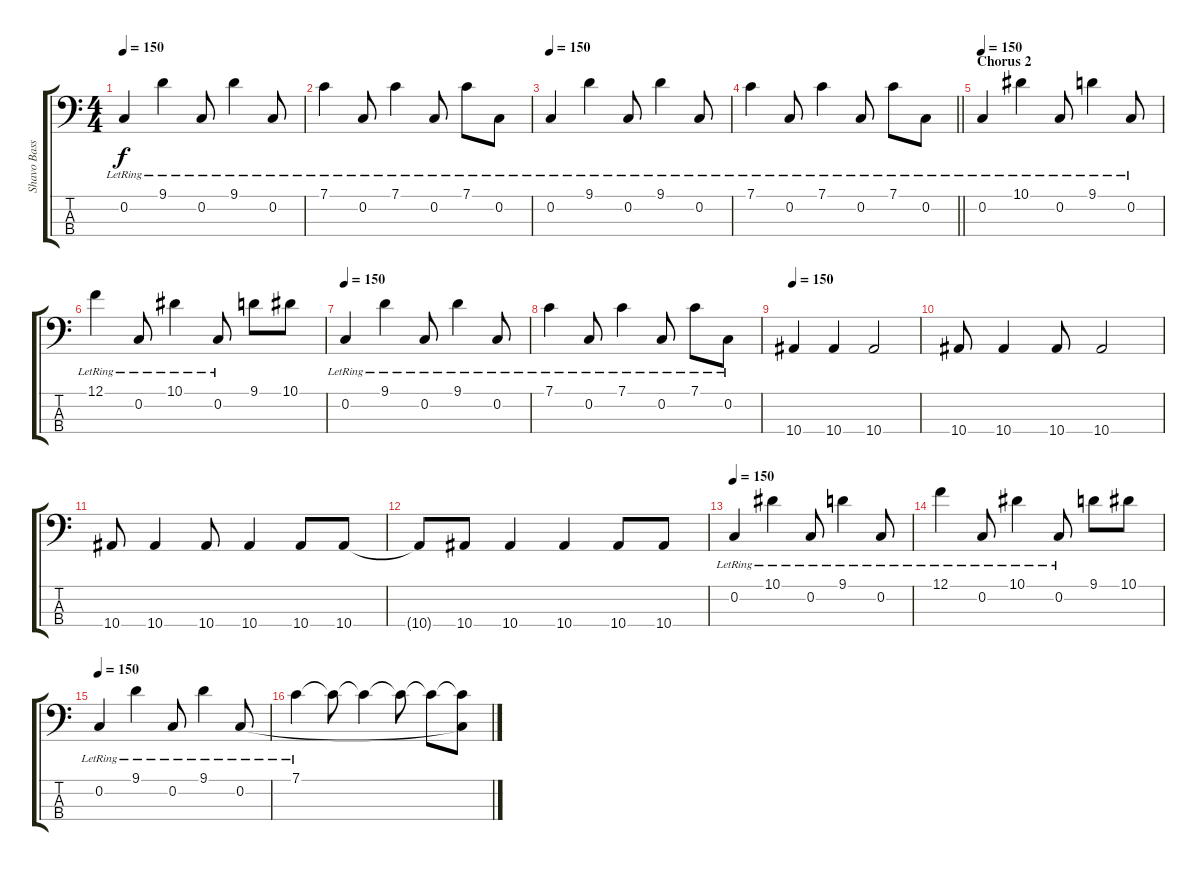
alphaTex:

\track ("Shavo Bass" "Shavo Bass") {instrument electricbassfinger}
\staff {score tabs}
\tuning (F2 C2 G1 C1) {hide}
\ts (4 4)
\tempo 150
\clef f4
\ks c
0.2{lr}.4{dy f} 9.1{lr}.4 0.2{lr}.8 9.1{lr}.4 0.2{lr}.8 |
7.1{lr}.4 0.2{lr}.8 7.1{lr}.4 0.2{lr}.8 7.1{lr}.8 0.2{lr}.8 |
\tempo 150
0.2{lr}.4 9.1{lr}.4 0.2{lr}.8 9.1{lr}.4 0.2{lr}.8 |
\barLineRight lightlight
7.1{lr}.4 0.2{lr}.8 7.1{lr}.4 0.2{lr}.8 7.1{lr}.8 0.2{lr}.8 |
\section ("" "Chorus 2")
\tempo 150
0.2{lr}.4 10.1{lr}.4 0.2{lr}.8 9.1{lr}.4 0.2{lr}.8 |
12.1{lr}.4 0.2{lr}.8 10.1{lr}.4 0.2{lr}.8 9.1.8 10.1.8 |
\tempo 150
0.2{lr}.4 9.1{lr}.4 0.2{lr}.8 9.1{lr}.4 0.2{lr}.8 |
7.1{lr}.4 0.2{lr}.8 7.1{lr}.4 0.2{lr}.8 7.1{lr}.8 0.2{lr}.8 |
\tempo 150
10.4.4 10.4.4 10.4.2 |
10.4.8 10.4.4 10.4.8 10.4.2 |
10.4.8 10.4.4 10.4.8 10.4.4 10.4.8 10.4.8 |
10.4{t}.8 10.4.8 10.4.4 10.4.4 10.4.8 10.4.8 |
\tempo 150
0.2{lr}.4 10.1{lr}.4 0.2{lr}.8 9.1{lr}.4 0.2{lr}.8 |
12.1{lr}.4 0.2{lr}.8 10.1{lr}.4 0.2{lr}.8 9.1.8 10.1.8 |
\tempo 150
0.2{lr}.4 9.1{lr}.4 0.2{lr}.8 9.1{lr}.4 0.2{lr}.8 |
7.1{lr}.4 7.1{t}.8 7.1{t}.4 7.1{t}.8 7.1{t}.8 (7.1{t} 0.2{t}).8
